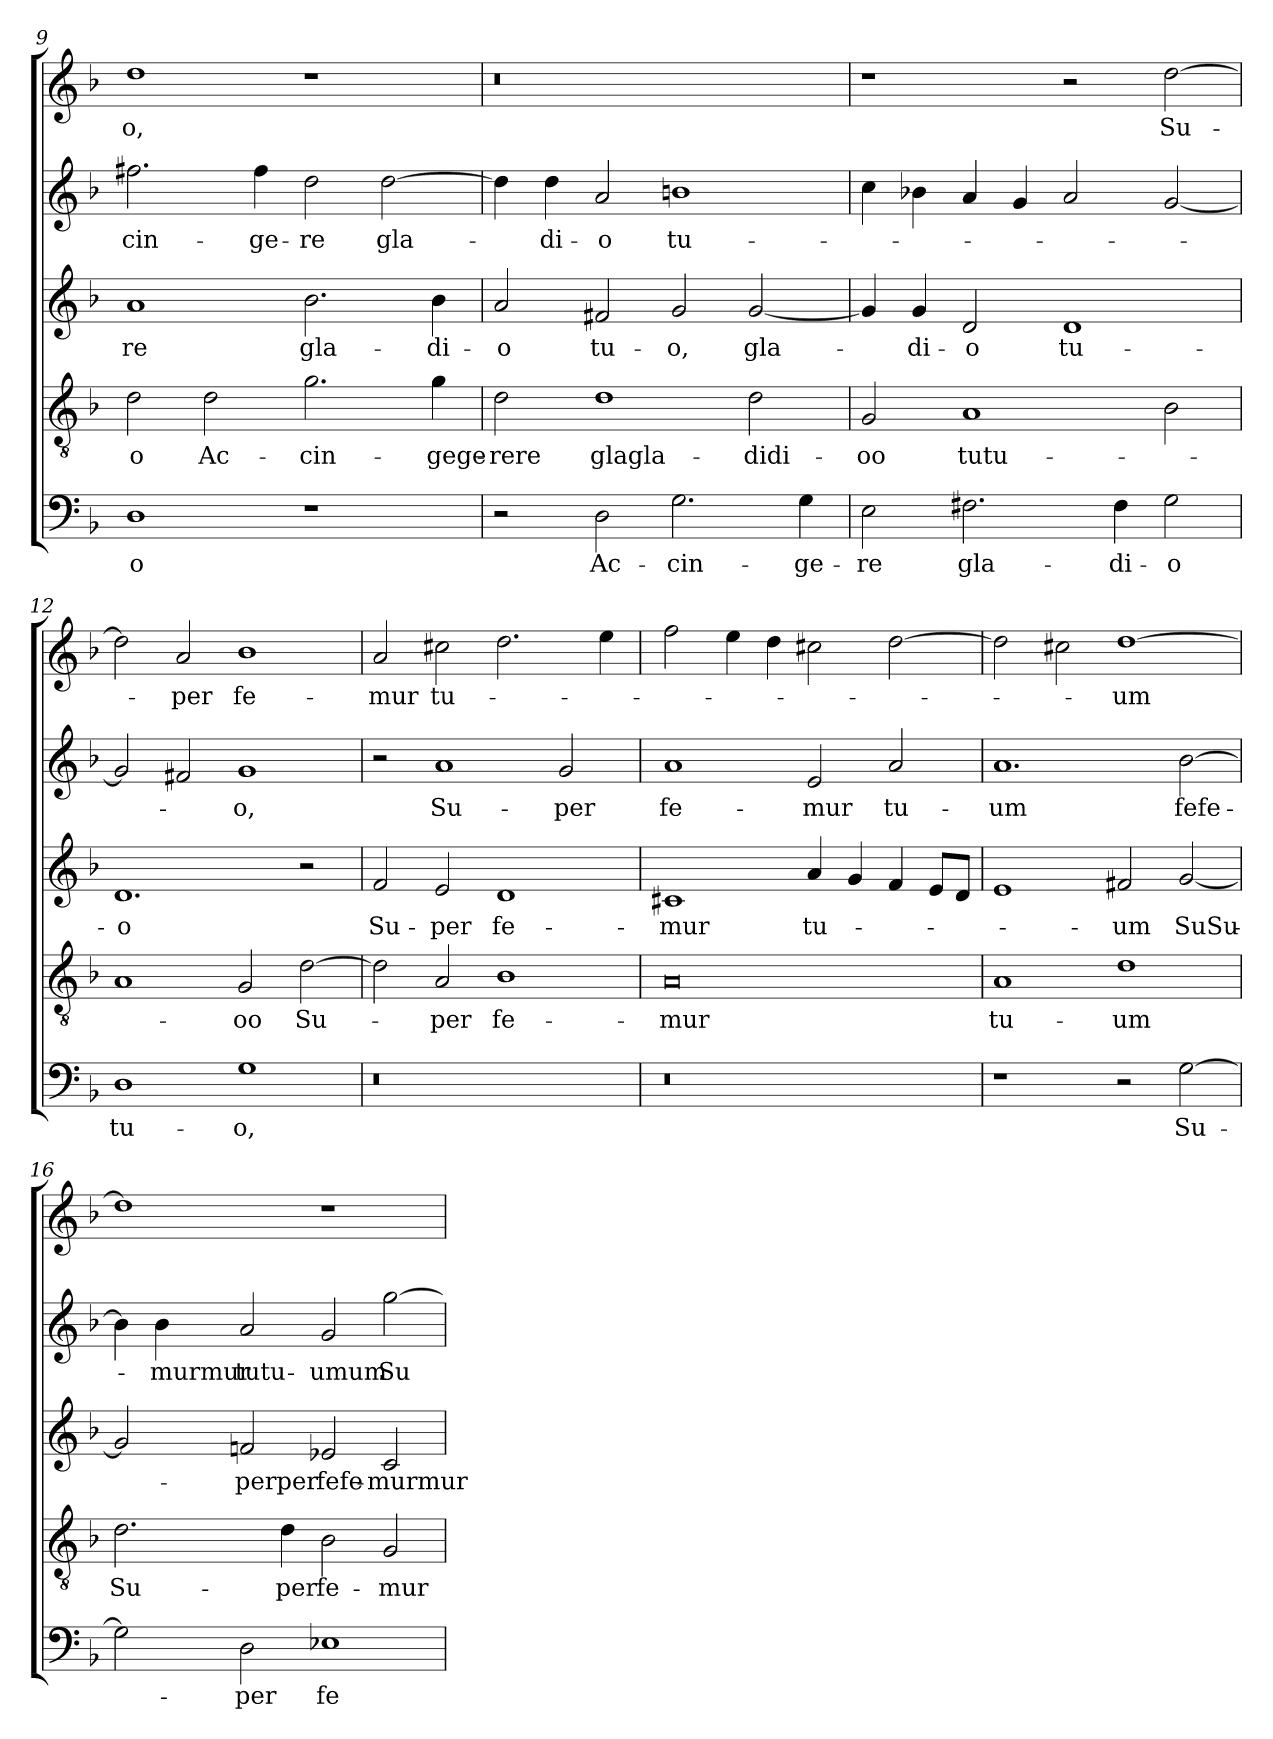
**kern	**text	**kern	**text	**kern	**text	**kern	**text	**kern	**text
*part5	*part5	*part4	*part4	*part3	*part3	*part2	*part2	*part1	*part1
*staff5	*staff5	*staff4	*staff4	*staff3	*staff3	*staff2	*staff2	*staff1	*staff1
!!LO:PB:g=z
*clefF4	*	*clefGv2	*	*clefG2	*	*clefG2	*	*clefG2	*
*k[b-]	*	*k[b-]	*	*k[b-]	*	*k[b-]	*	*k[b-]	*
=9	=9	=9	=9	=9	=9	=9	=9	=9	=9
1D	-o	2d	-o	1a	-re	2.ff#X	-cin-	1dd	-o,
.	.	2d	Ac-	.	.	.	.	.	.
.	.	.	.	.	.	4ff#	-ge-	.	.
1r	.	2.g	-cin-	2.b-	gla-	2dd	-re	1r	.
.	.	.	.	.	.	[2dd	gla-	.	.
.	.	4g	gege-	4b-	-di-	.	.	.	.
=10	=10	=10	=10	=10	=10	=10	=10	=10	=10
2r	.	2d	-rere	2a	-o	4dd]	.	0r	.
.	.	.	.	.	.	4dd	-di-	.	.
2D	Ac-	1d	glagla-	2f#X	tu-	2a	-o	.	.
2.G	-cin-	.	.	2g	-o,	1bn	tu-	.	.
.	.	2d	-didi-	[2g	gla-	.	.	.	.
4G	-ge-	.	.	.	.	.	.	.	.
=11	=11	=11	=11	=11	=11	=11	=11	=11	=11
2E	-re	2G	-oo	4g]	.	4cc	.	1r	.
.	.	.	.	4g	-di-	4b-X	.	.	.
2.F#X	gla-	1A	tutu-	2d	-o	4a	.	.	.
.	.	.	.	.	.	4g	.	.	.
.	.	.	.	1d	tu-	2a	.	2r	.
4F#	-di-	.	.	.	.	.	.	.	.
2G	-o	2B-	.	.	.	[2g	.	[2dd	Su-
=12	=12	=12	=12	=12	=12	=12	=12	=12	=12
1D	tu-	1A	.	1.d	-o	2g]	.	2dd]	.
.	.	.	.	.	.	2f#X	.	2a	-per
1G	-o,	2G	-oo	.	.	1g	-o,	1b-	fe-
.	.	[2d	-Su-	2r	.	.	.	.	.
!!LO:LB:g=z
=13	=13	=13	=13	=13	=13	=13	=13	=13	=13
0r	.	2d]	.	2f	Su-	2r	.	2a	-mur
.	.	2A	-per	2e	-per	1a	Su-	2cc#X	tu-
.	.	1B-	fe-	1d	fe-	.	.	2.dd	.
.	.	.	.	.	.	2g	-per	.	.
.	.	.	.	.	.	.	.	4ee	.
=14	=14	=14	=14	=14	=14	=14	=14	=14	=14
0r	.	0A	-mur	1c#X	-mur	1a	fe-	2ff	.
.	.	.	.	.	.	.	.	4ee	.
.	.	.	.	.	.	.	.	4dd	.
.	.	.	.	4a	tu-	2e	-mur	2cc#X	.
.	.	.	.	4g	.	.	.	.	.
.	.	.	.	4f	.	2a	tu-	[2dd	.
.	.	.	.	8eL	.	.	.	.	.
.	.	.	.	8dJ	.	.	.	.	.
=15	=15	=15	=15	=15	=15	=15	=15	=15	=15
1r	.	1A	tu-	1e	.	1.a	-um	2dd]	.
.	.	.	.	.	.	.	.	2cc#X	.
2r	.	1d	-um	2f#X	-um	.	.	[1dd	-um
[2G	Su-	.	.	[2g	SuSu-	[2b-	fefe-	.	.
=16	=16	=16	=16	=16	=16	=16	=16	=16	=16
2G]	.	2.d	Su-	2g]	.	4b-]	.	1dd]	.
.	.	.	.	.	.	4b-	-murmur	.	.
2D	-per	.	.	2fn	-perper	2a	tutu-	.	.
.	.	4d	-per	.	.	.	.	.	.
1E-X	fe-	2B-	fe-	2e-X	fefe-	2g	-umum	1r	.
.	.	2G	-mur	2c	-murmur	[2gg	Su-	.	.
=	=	=	=	=	=	=	=	=	=
*-	*-	*-	*-	*-	*-	*-	*-	*-	*-
